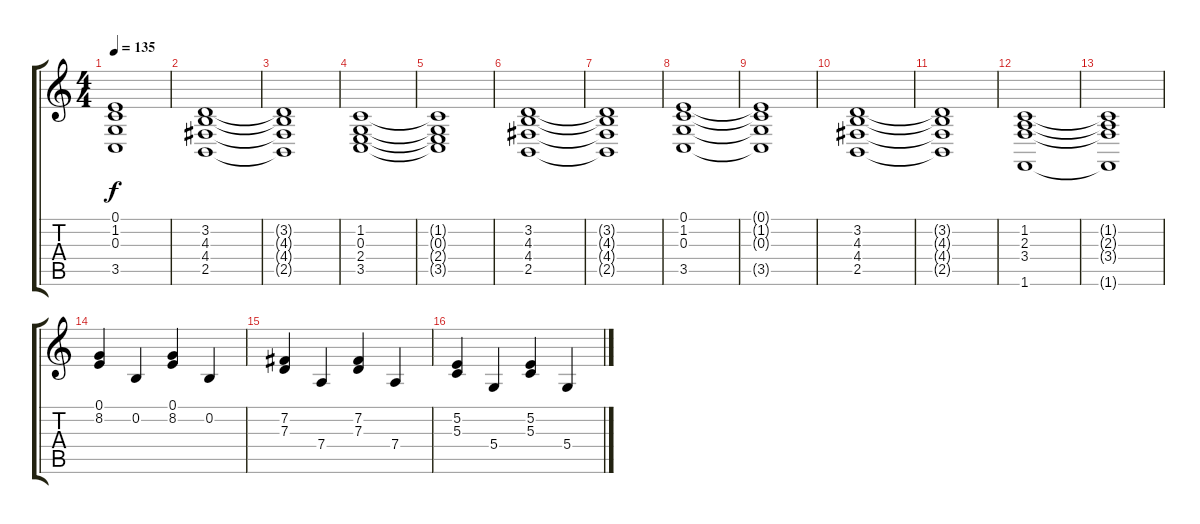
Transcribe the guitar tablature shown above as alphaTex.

\track "" {instrument stringensemble1}
\staff {score tabs}
\tuning (E4 B3 G3 D3 A2 E2) {hide}
\ts (4 4)
\tempo 135
\clef g2
\ks c
(0.1{t} 1.2{t} 0.3{t} 3.5{t}).1{dy f} |
(3.2 4.3 4.4 2.5).1 |
(3.2{t} 4.3{t} 4.4{t} 2.5{t}).1 |
(1.2 0.3 2.4 3.5).1 |
(1.2{t} 0.3{t} 2.4{t} 3.5{t}).1 |
(3.2 4.3 4.4 2.5).1 |
(3.2{t} 4.3{t} 4.4{t} 2.5{t}).1 |
(0.1 1.2 0.3 3.5).1 |
(0.1{t} 1.2{t} 0.3{t} 3.5{t}).1 |
(3.2 4.3 4.4 2.5).1 |
(3.2{t} 4.3{t} 4.4{t} 2.5{t}).1 |
(1.2 2.3 3.4 1.6).1 |
(1.2{t} 2.3{t} 3.4{t} 1.6{t}).1 |
(0.1 8.2).4 0.2.4 (0.1 8.2).4 0.2.4 |
(7.2 7.3).4 7.4.4 (7.2 7.3).4 7.4.4 |
(5.2 5.3).4 5.4.4 (5.2 5.3).4 5.4.4
